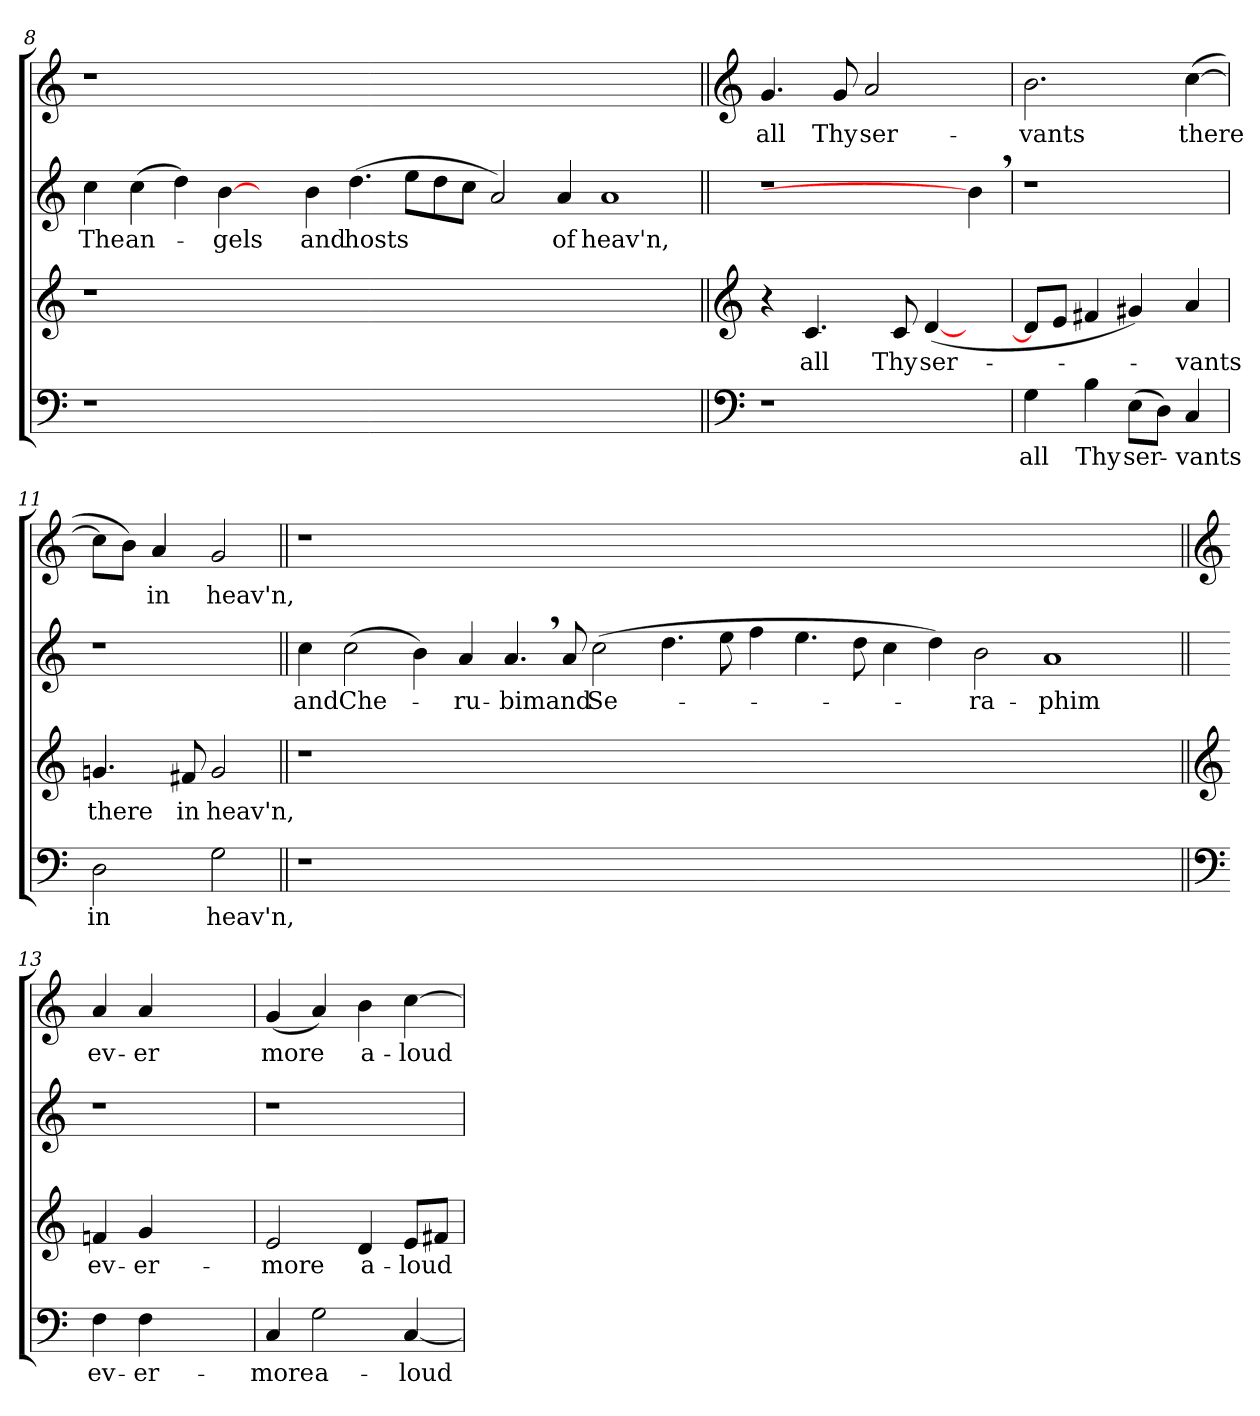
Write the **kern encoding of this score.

**kern	**text	**kern	**text	**kern	**text	**kern	**text
*part4	*part4	*part3	*part3	*part2	*part2	*part1	*part1
*staff4	*staff4	*staff3	*staff3	*staff2	*staff2	*staff1	*staff1
!!LO:LB:g=z
*clefF4	*	*clefG2	*	*clefG2	*	*clefG2	*
*k[]	*	*k[]	*	*k[]	*	*k[]	*
*C:	*	*C:	*	*C:	*	*C:	*
=8	=8	=8	=8	=8	=8	=8	=8
!	!	!	!	!	!LO:LY:b	!	!
1r	.	1r	.	4cc\	The	1r	.
!	!	!	!	!	!LO:LY:b	!	!
.	.	.	.	(>4cc\	an-	.	.
.	.	.	.	4dd\)	.	.	.
!	!	!	!	!	!LO:LY:b	!	!
.	.	.	.	[4b\	-gels	.	.
0.ryy	.	0.ryy	.	4ryy	.	0.ryy	.
!	!	!	!	!	!LO:LY:b	!	!
.	.	.	.	4b\	and	.	.
!	!	!	!	!	!LO:LY:b	!	!
.	.	.	.	(>4.dd\	hosts	.	.
.	.	.	.	8ee\L	.	.	.
.	.	.	.	8dd\	.	.	.
.	.	.	.	8cc\J	.	.	.
.	.	.	.	2a/)	.	.	.
!	!	!	!	!	!LO:LY:b	!	!
.	.	.	.	4a/	of	.	.
!	!	!	!	!	!LO:LY:b	!	!
.	.	.	.	1a	heav'n,	.	.
=9||	=9||	=9||	=9||	=9||	=9||	=9||	=9||
*clefF4	*	*clefG2	*	*	*	*clefG2	*
!	!	!	!	!	!	!	!LO:LY:b
1r	.	4r	.	1r	.	4.g/	all
!	!	!	!LO:LY:b	!	!	!	!
.	.	4.c/	all	.	.	.	.
!	!	!	!	!	!	!	!LO:LY:b
.	.	.	.	.	.	8g/	Thy
!	!	!	!	!	!	!	!LO:LY:b
.	.	.	.	.	.	2a/	ser-
!	!	!	!LO:LY:b	!	!	!	!
.	.	8c/	Thy	.	.	.	.
!	!	!	!LO:LY:b	!	!	!	!
.	.	(<[4d/	ser-	.	.	.	.
4ryy	.	4ryy	.	4b,>\]	.	4ryy	.
=10	=10	=10	=10	=10	=10	=10	=10
!	!LO:LY:b	!	!	!	!	!	!LO:LY:b
4G\	all	8d/L]	.	1r	.	2.b\	-vants
.	.	8e/J	.	.	.	.	.
!	!LO:LY:b	!	!	!	!	!	!
4B\	Thy	4f#X/	.	.	.	.	.
!	!LO:LY:b	!	!	!	!	!	!
(>8E\L	ser-	4g#X/)	.	.	.	.	.
8D\J)	.	.	.	.	.	.	.
!	!LO:LY:b	!	!LO:LY:b	!	!	!	!LO:LY:b
4C/	-vants	4a/	-vants	.	.	(>[4cc\	there
=11	=11	=11	=11	=11	=11	=11	=11
!	!LO:LY:b	!	!LO:LY:b	!	!	!	!
2D\	in	4.gn/	there	1r	.	8cc\L]	.
.	.	.	.	.	.	8b\J)	.
!	!	!	!	!	!	!	!LO:LY:b
.	.	.	.	.	.	4a/	in
!	!	!	!LO:LY:b	!	!	!	!
.	.	8f#X/	in	.	.	.	.
!	!LO:LY:b	!	!LO:LY:b	!	!	!	!LO:LY:b
2G\	heav'n,	2g/	heav'n,	.	.	2g/	heav'n,
!!LO:PB:g=z
=12||	=12||	=12||	=12||	=12||	=12||	=12||	=12||
!	!	!	!	!	!LO:LY:b	!	!
1r	.	1r	.	4cc\	and	1r	.
!	!	!	!	!	!LO:LY:b	!	!
.	.	.	.	(>2cc\	Che-	.	.
.	.	.	.	4b\)	.	.	.
!	!	!	!	!	!LO:LY:b	!	!
00ryy	.	00ryy	.	4a/	-ru-	00ryy	.
!	!	!	!	!	!LO:LY:b	!	!
.	.	.	.	4.a,>/	-bim	.	.
!	!	!	!	!	!LO:LY:b	!	!
.	.	.	.	8a/	and	.	.
!	!	!	!	!	!LO:LY:b	!	!
.	.	.	.	(>2cc\	Se-	.	.
.	.	.	.	4.dd\	.	.	.
.	.	.	.	8ee\	.	.	.
.	.	.	.	4ff\	.	.	.
.	.	.	.	4.ee\	.	.	.
.	.	.	.	8dd\	.	.	.
.	.	.	.	4cc\	.	.	.
.	.	.	.	4dd\)	.	.	.
!	!	!	!	!	!LO:LY:b	!	!
.	.	.	.	2b\	-ra-	.	.
!	!	!	!	!	!LO:LY:b	!	!
.	.	.	.	1a	-phim	.	.
2ryy	.	2ryy	.	.	.	2ryy	.
=13||	=13||	=13||	=13||	=13||	=13||	=13||	=13||
*clefF4	*	*clefG2	*	*	*	*clefG2	*
!	!LO:LY:b	!	!LO:LY:b	!	!	!	!LO:LY:b
4F\	ev-	4fn/	ev-	1r	.	4a/	ev-
!	!LO:LY:b	!	!LO:LY:b	!	!	!	!LO:LY:b
4F\	-er-	4g/	-er-	.	.	4a/	-er
2ryy	.	2ryy	.	.	.	2ryy	.
=14	=14	=14	=14	=14	=14	=14	=14
!	!LO:LY:b	!	!LO:LY:b	!	!	!	!LO:LY:b
4C/	-more	2e/	-more	1r	.	(<4g/	more
!	!LO:LY:b	!	!	!	!	!	!
2G\	a-	.	.	.	.	4a/)	.
!	!	!	!LO:LY:b	!	!	!	!LO:LY:b
.	.	4d/	a-	.	.	4b\	a-
!	!LO:LY:b	!	!LO:LY:b	!	!	!	!LO:LY:b
[4C/	-loud	8e/L	-loud	.	.	[4cc\	-loud
.	.	8f#X/J	.	.	.	.	.
=	=	=	=	=	=	=	=
*-	*-	*-	*-	*-	*-	*-	*-
